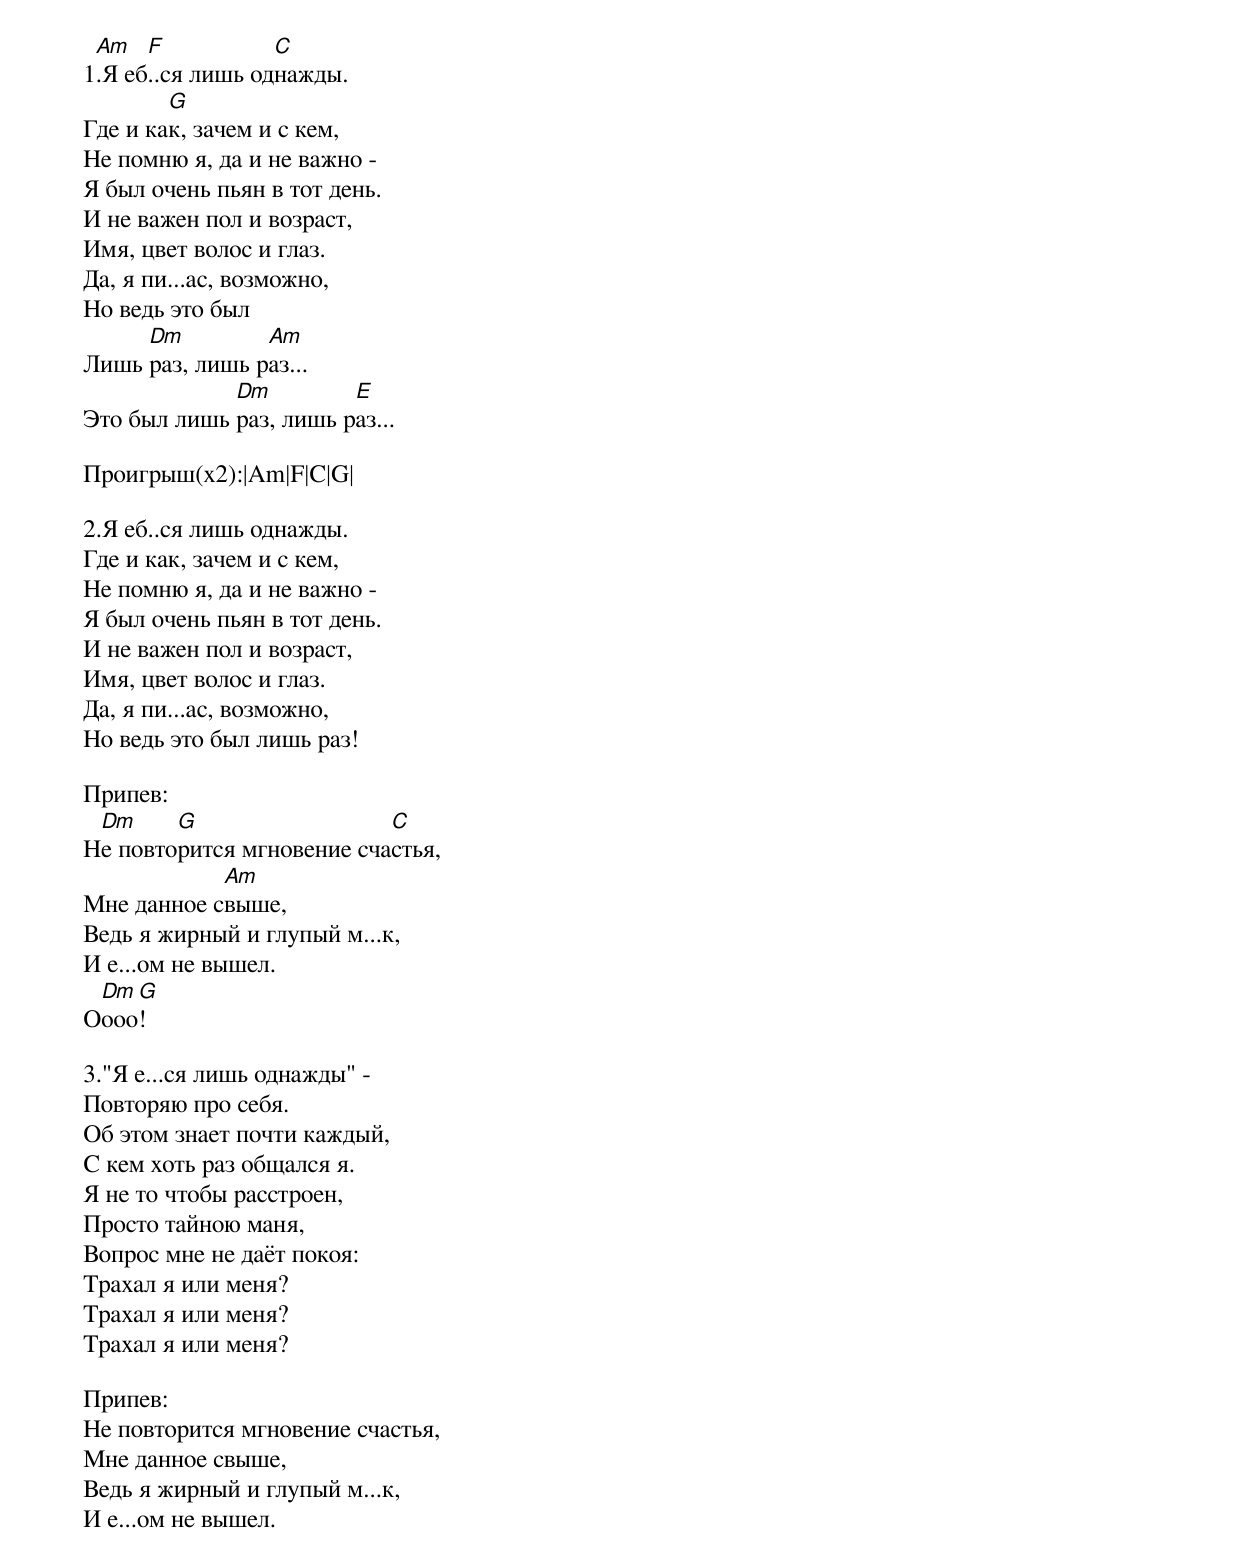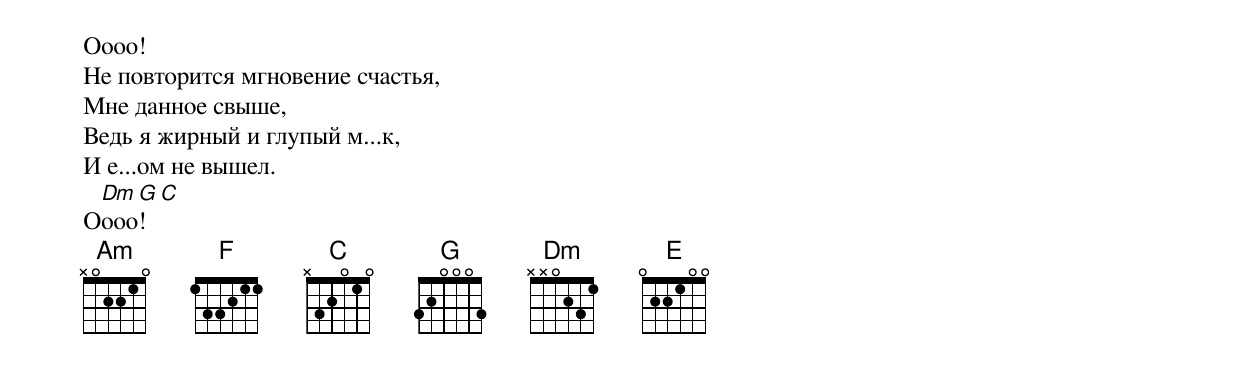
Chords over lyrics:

 Am   F           C
1.Я еб..ся лишь однажды.
        G
Где и как, зачем и с кем,
Не помню я, да и не важно -
Я был очень пьян в тот день.
И не важен пол и возраст,
Имя, цвет волос и глаз.
Да, я пи...ас, возможно,
Но ведь это был
     Dm         Am
Лишь раз, лишь раз...
             Dm         E
Это был лишь раз, лишь раз...

Проигрыш(x2):|Am|F|C|G|

2.Я еб..ся лишь однажды.
Где и как, зачем и с кем,
Не помню я, да и не важно -
Я был очень пьян в тот день.
И не важен пол и возраст,
Имя, цвет волос и глаз.
Да, я пи...ас, возможно,
Но ведь это был лишь раз!

Припев:
 Dm     G                  C
Не повторится мгновение счастья,
            Am
Мне данное свыше,
Ведь я жирный и глупый м...к,
И е...ом не вышел.
 Dm G
Оооо!

3."Я е...ся лишь однажды" -
Повторяю про себя.
Об этом знает почти каждый,
С кем хоть раз общался я.
Я не то чтобы расстроен,
Просто тайною маня,
Вопрос мне не даёт покоя:
Трахал я или меня?
Трахал я или меня?
Трахал я или меня?

Припев:
Не повторится мгновение счастья,
Мне данное свыше,
Ведь я жирный и глупый м...к,
И е...ом не вышел.
Оооо!
Не повторится мгновение счастья,
Мне данное свыше,
Ведь я жирный и глупый м...к,
И е...ом не вышел.
 Dm G C
Оооо!
